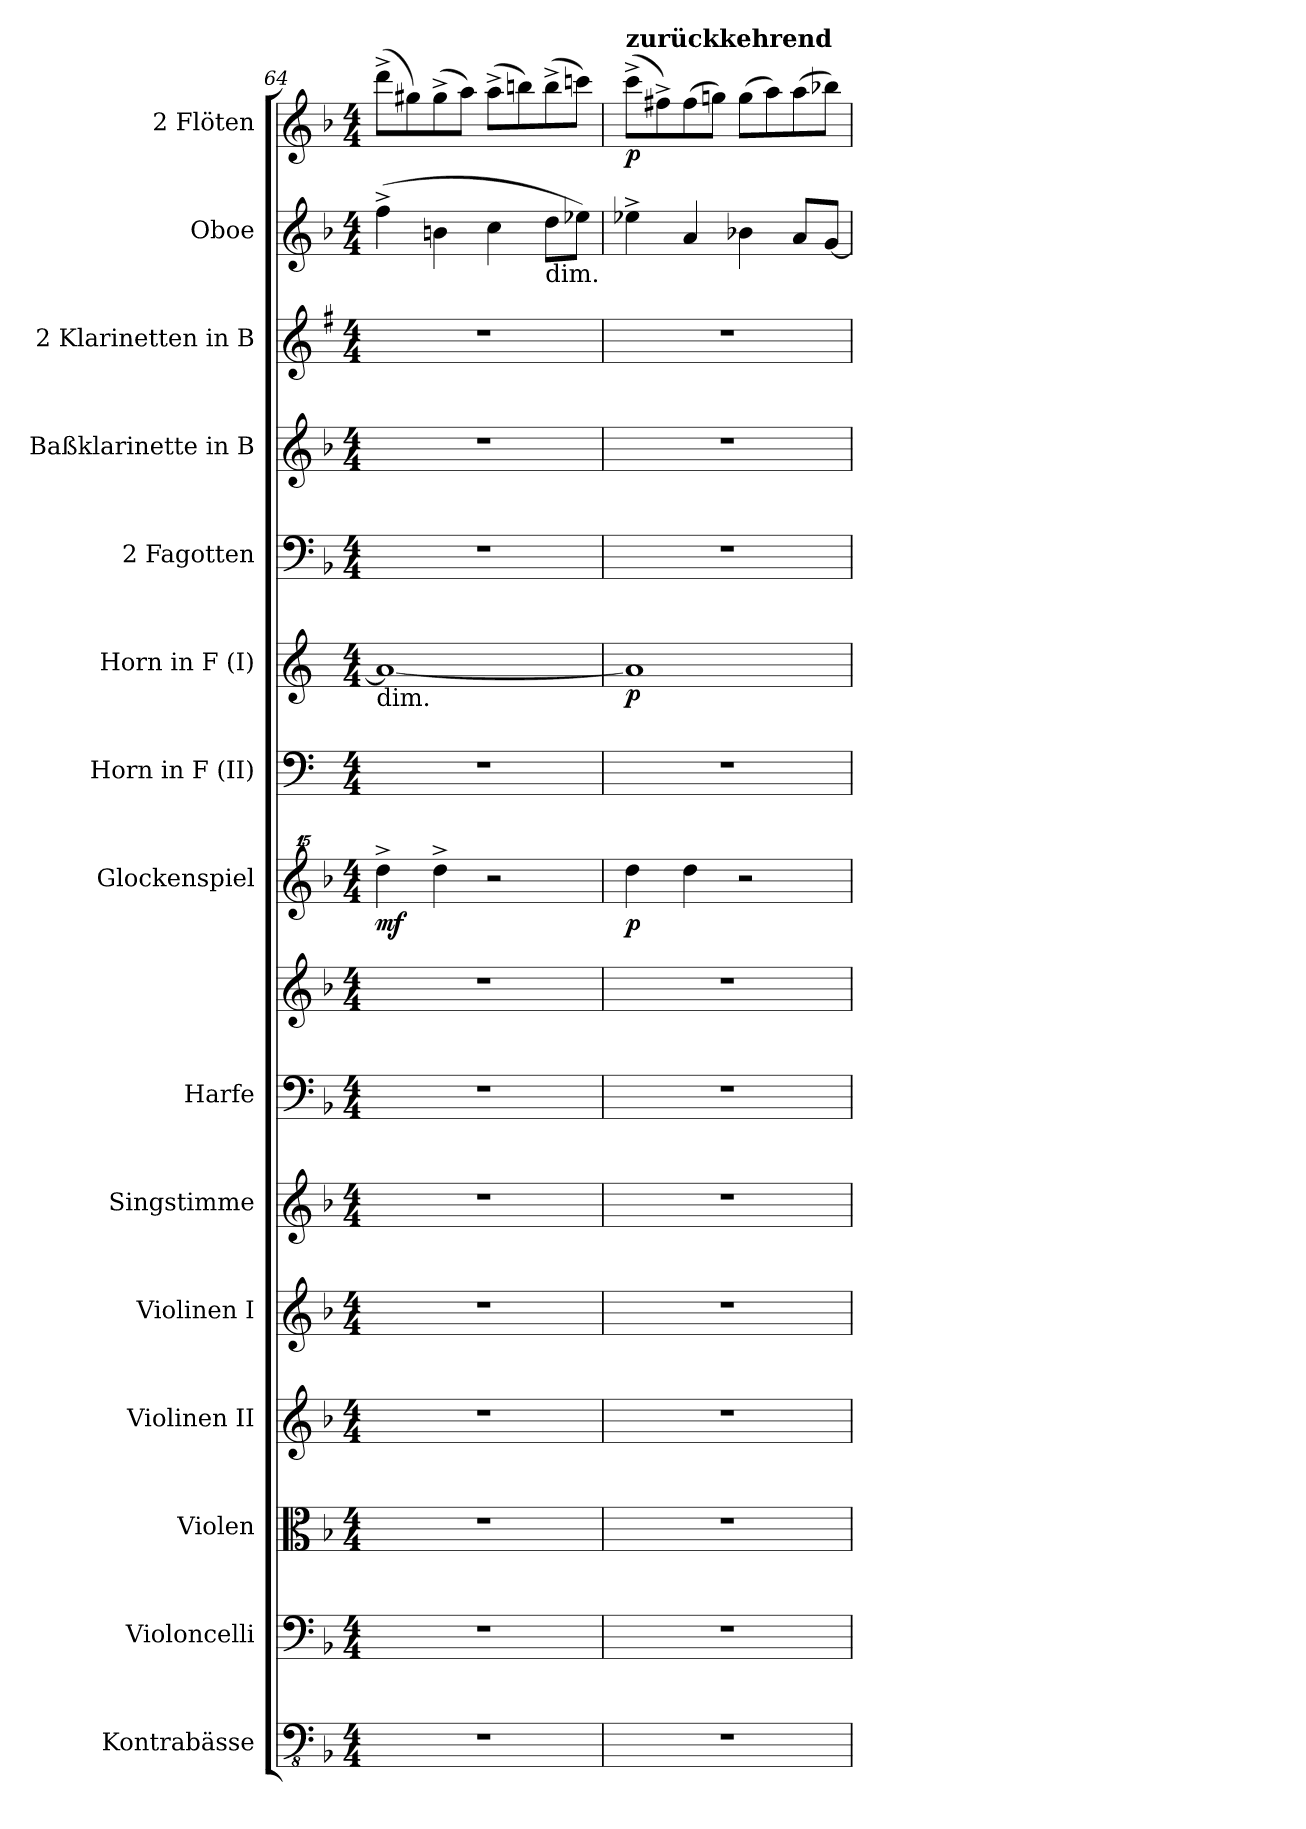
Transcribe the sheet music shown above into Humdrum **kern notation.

**kern	**kern	**kern	**kern	**kern	**kern	**kern	**kern	**kern	**dynam	**kern	**kern	**dynam	**kern	**kern	**kern	**kern	**kern	**dynam
*part15	*part14	*part13	*part12	*part11	*part10	*part9	*part9	*part8	*part8	*part7	*part6	*part6	*part5	*part4	*part3	*part2	*part1	*part1
*staff16	*staff15	*staff14	*staff13	*staff12	*staff11	*staff10	*staff9	*staff8	*staff8	*staff7	*staff6	*staff6	*staff5	*staff4	*staff3	*staff2	*staff1	*staff1
*I"Kontrabässe	*I"Violoncelli	*I"Violen	*I"Violinen II	*I"Violinen I	*I"Singstimme	*I"Harfe	*	*I"Glockenspiel	*	*I"Horn in F (II)	*I"Horn in F (I)	*	*I"2 Fagotten	*I"Baßklarinette in B	*I"2 Klarinetten in B	*I"Oboe	*I"2 Flöten	*
*I'Kb.	*I'Vc.	*	*I'Vl. II	*I'Vl. I	*I'Singst.	*I'Hf.	*	*I'Glk.	*	*I'Hr. II	*I'Hr. I	*	*I'Fg.	*I'Bklar. (B)	*I'Klar. (B)	*I'Ob.	*I'Fl.	*
*clefFv4	*clefF4	*clefC3	*clefG2	*clefG2	*clefG2	*clefF4	*clefG2	*clefG^^2	*	*clefF4	*clefG2	*	*clefF4	*clefG2	*clefG2	*clefG2	*clefG2	*
*	*	*	*	*	*	*	*	*	*	*ITrd4c7	*ITrd4c7	*	*	*ITrd8c14	*ITrd1c2	*	*	*
*k[b-]	*k[b-]	*k[b-]	*k[b-]	*k[b-]	*k[b-]	*k[b-]	*k[b-]	*k[b-]	*	*k[b-]	*k[b-]	*	*k[b-]	*k[b-]	*k[b-]	*k[b-]	*k[b-]	*
*M4/4	*M4/4	*M4/4	*M4/4	*M4/4	*M4/4	*M4/4	*M4/4	*M4/4	*	*M4/4	*M4/4	*	*M4/4	*M4/4	*M4/4	*M4/4	*M4/4	*
=64	=64	=64	=64	=64	=64	=64	=64	=64	=64	=64	=64	=64	=64	=64	=64	=64	=64	=64
!	!	!	!	!	!	!	!	!	!	!	!LO:TX:b:t=dim.	!	!	!	!	!	!	!
!	!	!	!	!	!	!	!	!	!LO:DY:b	!	!	!	!	!	!	!	!	!
1r	1r	1r	1r	1r	1r	1r	1r	4dddd^\	mf	1r	1d_	.	1r	1r	1r	(4ff^\	(8ddd^\L	.
.	.	.	.	.	.	.	.	.	.	.	.	.	.	.	.	.	8gg#X\)	.
.	.	.	.	.	.	.	.	4dddd^\	.	.	.	.	.	.	.	4bn\	(8gg#^\	.
.	.	.	.	.	.	.	.	.	.	.	.	.	.	.	.	.	8aa\J)	.
.	.	.	.	.	.	.	.	2r	.	.	.	.	.	.	.	4cc\	(8aa^\L	.
.	.	.	.	.	.	.	.	.	.	.	.	.	.	.	.	.	8bbn\)	.
!	!	!	!	!	!	!	!	!	!	!	!	!	!	!	!	!LO:TX:b:t=dim.	!	!
.	.	.	.	.	.	.	.	.	.	.	.	.	.	.	.	8dd\L	(8bb^\	.
.	.	.	.	.	.	.	.	.	.	.	.	.	.	.	.	8ee-X\J)	8cccn\J)	.
=65	=65	=65	=65	=65	=65	=65	=65	=65	=65	=65	=65	=65	=65	=65	=65	=65	=65	=65
!	!	!	!	!	!	!	!	!	!	!	!	!	!	!	!	!	!LO:TX:a:B:t=zurückkehrend	!
!	!	!	!	!	!	!	!	!	!LO:DY:b	!	!	!LO:DY:b	!	!	!	!	!	!LO:DY:b
1r	1r	1r	1r	1r	1r	1r	1r	4dddd\	p	1r	1d]	p	1r	1r	1r	4ee-X^\	(8ccc^\L	p
.	.	.	.	.	.	.	.	.	.	.	.	.	.	.	.	.	8ff#X^\)	.
.	.	.	.	.	.	.	.	4dddd\	.	.	.	.	.	.	.	4a/	(8ff#\	.
.	.	.	.	.	.	.	.	.	.	.	.	.	.	.	.	.	8ggn\J)	.
.	.	.	.	.	.	.	.	2r	.	.	.	.	.	.	.	4b-X\	(8gg\L	.
.	.	.	.	.	.	.	.	.	.	.	.	.	.	.	.	.	8aa\)	.
.	.	.	.	.	.	.	.	.	.	.	.	.	.	.	.	8a/L	(8aa\	.
.	.	.	.	.	.	.	.	.	.	.	.	.	.	.	.	[8g/J	8bb-X\J)	.
=	=	=	=	=	=	=	=	=	=	=	=	=	=	=	=	=	=	=
*-	*-	*-	*-	*-	*-	*-	*-	*-	*-	*-	*-	*-	*-	*-	*-	*-	*-	*-
